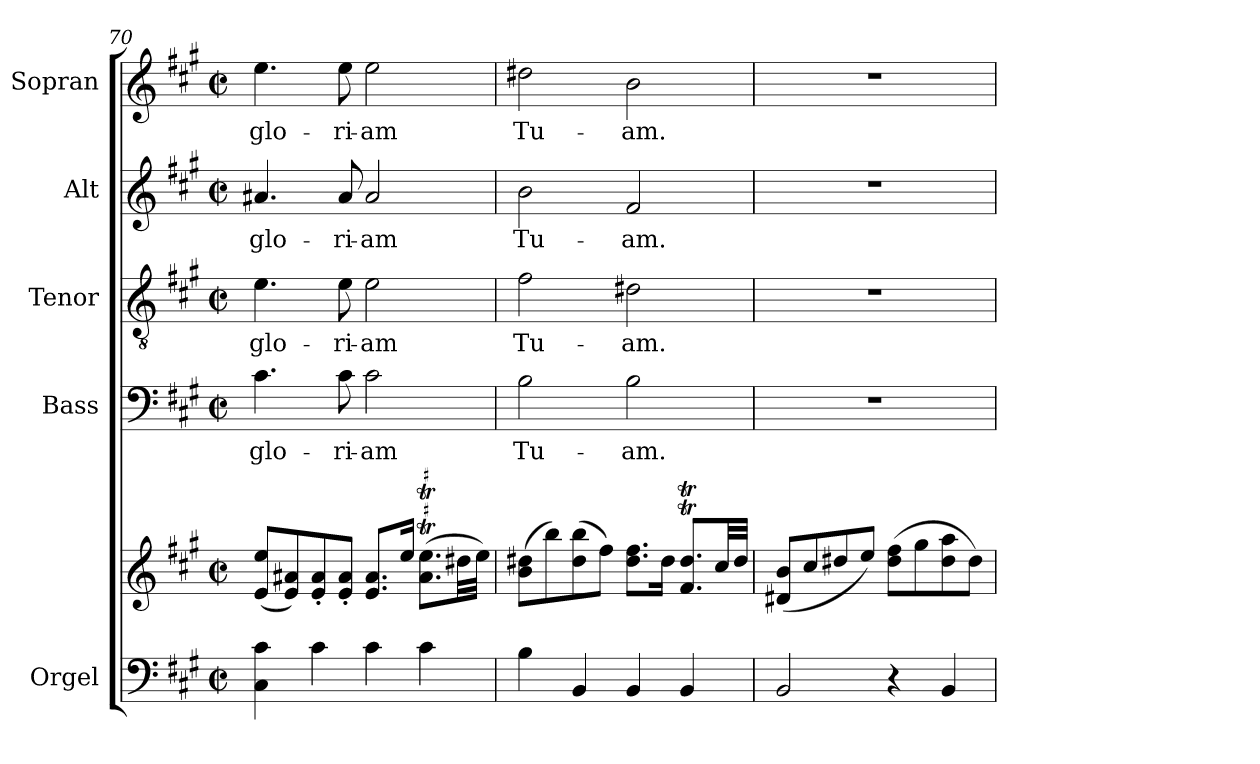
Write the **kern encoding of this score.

**kern	**kern	**kern	**text	**kern	**text	**kern	**text	**kern	**text
*part5	*part5	*part4	*part4	*part3	*part3	*part2	*part2	*part1	*part1
*staff6	*staff5	*staff4	*staff4	*staff3	*staff3	*staff2	*staff2	*staff1	*staff1
*I"Orgel	*	*I"Bass	*	*I"Tenor	*	*I"Alt	*	*I"Sopran	*
*I'Org.	*	*I'B.	*	*I'T.	*	*I'A.	*	*I'S.	*
*clefF4	*clefG2	*clefF4	*	*clefGv2	*	*clefG2	*	*clefG2	*
*k[f#c#g#]	*k[f#c#g#]	*k[f#c#g#]	*	*k[f#c#g#]	*	*k[f#c#g#]	*	*k[f#c#g#]	*
*A:	*A:	*A:	*	*A:	*	*A:	*	*A:	*
*M2/2	*M2/2	*M2/2	*	*M2/2	*	*M2/2	*	*M2/2	*
*met(c|)	*met(c|)	*met(c|)	*	*met(c|)	*	*met(c|)	*	*met(c|)	*
=70	=70	=70	=70	=70	=70	=70	=70	=70	=70
!	!	!	!LO:LY:b	!	!LO:LY:b	!	!LO:LY:b	!	!LO:LY:b
4C#\ 4c#\	(<8e/ 8ee/L	4.c#\	glo-	4.e\	glo-	4.a#X/	glo-	4.ee\	glo-
.	8e/ 8a#X/)	.	.	.	.	.	.	.	.
4c#\	8e/'< 8a#/'<	.	.	.	.	.	.	.	.
!	!	!	!LO:LY:b	!	!LO:LY:b	!	!LO:LY:b	!	!LO:LY:b
.	8e/'< 8a#/'<J	8c#\	-ri-	8e\	-ri-	8a#/	-ri-	8ee\	-ri-
!	!	!	!LO:LY:b	!	!LO:LY:b	!	!LO:LY:b	!	!LO:LY:b
4c#\	8.e/ 8.a#/L	2c#\	-am	2e\	-am	2a#/	-am	2ee\	-am
.	16ee/Jk	.	.	.	.	.	.	.	.
4c#\	(>8.a#\T 8.ee\TL	.	.	.	.	.	.	.	.
.	32dd#X\LL	.	.	.	.	.	.	.	.
.	32ee\JJJ)	.	.	.	.	.	.	.	.
=71	=71	=71	=71	=71	=71	=71	=71	=71	=71
!	!	!	!LO:LY:b	!	!LO:LY:b	!	!LO:LY:b	!	!LO:LY:b
4B\	(>8b\ 8dd#X\L	2B\	Tu-	2f#\	Tu-	2b\	Tu-	2dd#X\	Tu-
.	8bb\)	.	.	.	.	.	.	.	.
4BB/	(>8dd#\ 8bb\	.	.	.	.	.	.	.	.
.	8ff#\J)	.	.	.	.	.	.	.	.
!	!	!	!LO:LY:b	!	!LO:LY:b	!	!LO:LY:b	!	!LO:LY:b
4BB/	8.dd#\ 8.ff#\L	2B\	-am.	2d#X\	-am.	2f#/	-am.	2b\	-am.
.	16dd#\Jk	.	.	.	.	.	.	.	.
4BB/	8.f#/T 8.dd#/TL	.	.	.	.	.	.	.	.
.	32cc#/LL	.	.	.	.	.	.	.	.
.	32dd#/JJJ	.	.	.	.	.	.	.	.
!!LO:PB:g=z
=72	=72	=72	=72	=72	=72	=72	=72	=72	=72
2BB/	(<8d#X/ 8b/L	1r	.	1r	.	1r	.	1r	.
.	8cc#/	.	.	.	.	.	.	.	.
.	8dd#X/	.	.	.	.	.	.	.	.
.	8ee/J)	.	.	.	.	.	.	.	.
4r	(>8dd#\ 8ff#\L	.	.	.	.	.	.	.	.
.	8gg#\	.	.	.	.	.	.	.	.
4BB/	8dd#\ 8aa\	.	.	.	.	.	.	.	.
.	8dd#\J)	.	.	.	.	.	.	.	.
=	=	=	=	=	=	=	=	=	=
*-	*-	*-	*-	*-	*-	*-	*-	*-	*-
